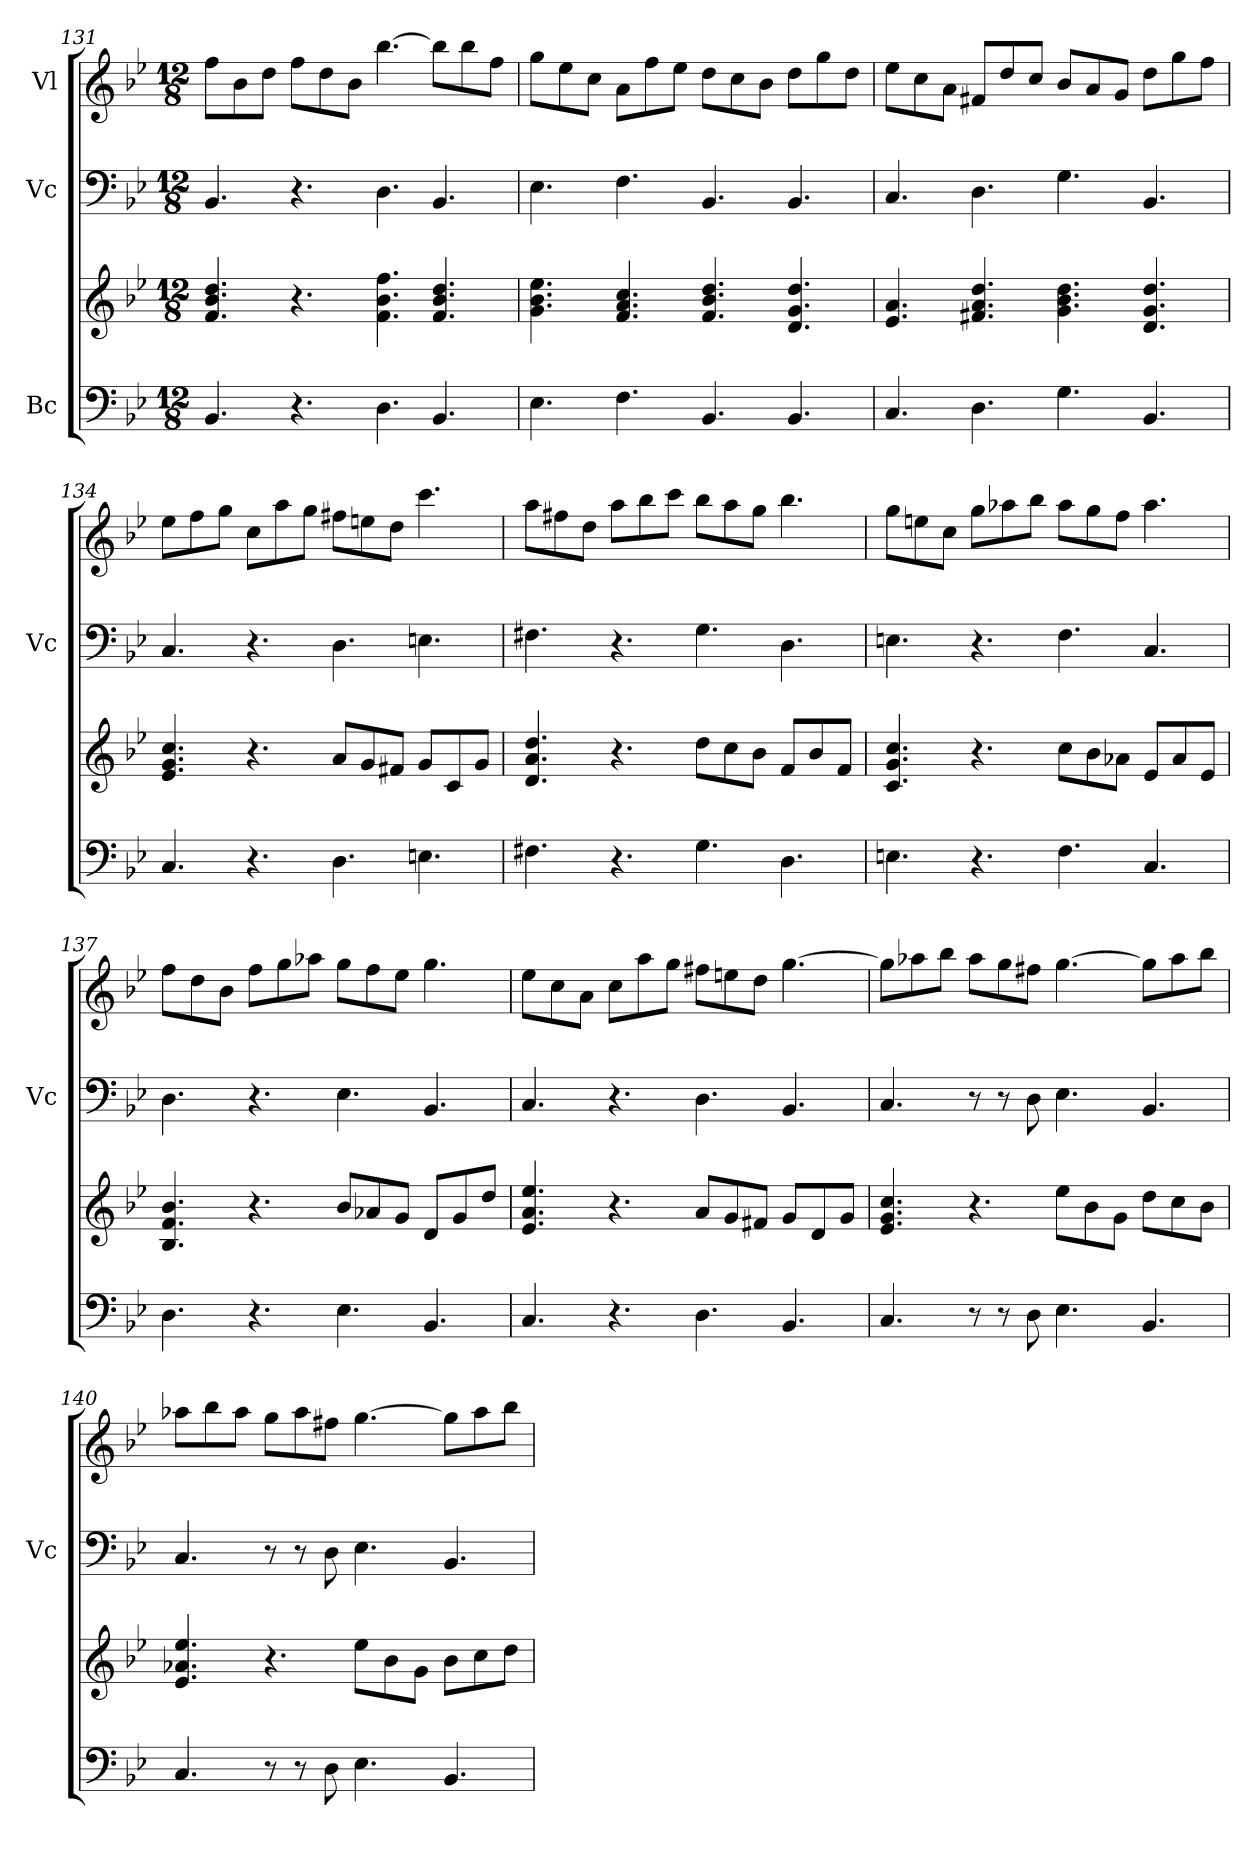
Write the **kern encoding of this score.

**kern	**kern	**kern	**kern
*part3	*part3	*part2	*part1
*staff4	*staff3	*staff2	*staff1
*I"Bc	*	*I"Vc	*I"Vl
*	*	*I'Vc	*
!!LO:LB:g=z
*clefF4	*clefG2	*clefF4	*clefG2
*k[b-e-]	*k[b-e-]	*k[b-e-]	*k[b-e-]
*M12/8	*M12/8	*M12/8	*M12/8
=131	=131	=131	=131
4.BB-/	4.f/ 4.b-/ 4.dd/	4.BB-/	8ff\L
.	.	.	8b-\
.	.	.	8dd\J
4.r	4.r	4.r	8ff\L
.	.	.	8dd\
.	.	.	8b-\J
4.D\	4.f\ 4.b-\ 4.ff\	4.D\	[4.bb-\
4.BB-/	4.f/ 4.b-/ 4.dd/	4.BB-/	8bb-\L]
.	.	.	8bb-\
.	.	.	8ff\J
=132	=132	=132	=132
4.E-\	4.g\ 4.b-\ 4.ee-\	4.E-\	8gg\L
.	.	.	8ee-\
.	.	.	8cc\J
4.F\	4.f/ 4.a/ 4.cc/	4.F\	8a\L
.	.	.	8ff\
.	.	.	8ee-\J
4.BB-/	4.f/ 4.b-/ 4.dd/	4.BB-/	8dd\L
.	.	.	8cc\
.	.	.	8b-\J
4.BB-/	4.d/ 4.g/ 4.dd/	4.BB-/	8dd\L
.	.	.	8gg\
.	.	.	8dd\J
=133	=133	=133	=133
4.C/	4.e-/ 4.a/	4.C/	8ee-\L
.	.	.	8cc\
.	.	.	8a\J
4.D\	4.f#X/ 4.a/ 4.dd/	4.D\	8f#X/L
.	.	.	8dd/
.	.	.	8cc/J
4.G\	4.g\ 4.b-\ 4.dd\	4.G\	8b-/L
.	.	.	8a/
.	.	.	8g/J
4.BB-/	4.d/ 4.g/ 4.dd/	4.BB-/	8dd\L
.	.	.	8gg\
.	.	.	8ff\J
=134	=134	=134	=134
4.C/	4.e-/ 4.g/ 4.cc/	4.C/	8ee-\L
.	.	.	8ff\
.	.	.	8gg\J
4.r	4.r	4.r	8cc\L
.	.	.	8aa\
.	.	.	8gg\J
4.D\	8a/L	4.D\	8ff#X\L
.	8g/	.	8een\
.	8f#X/J	.	8dd\J
4.En\	8g/L	4.En\	4.ccc\
.	8c/	.	.
.	8g/J	.	.
!!LO:PB:g=z
=135	=135	=135	=135
4.F#X\	4.d/ 4.a/ 4.dd/	4.F#X\	8aa\L
.	.	.	8ff#X\
.	.	.	8dd\J
4.r	4.r	4.r	8aa\L
.	.	.	8bb-\
.	.	.	8ccc\J
4.G\	8dd\L	4.G\	8bb-\L
.	8cc\	.	8aa\
.	8b-\J	.	8gg\J
4.D\	8f/L	4.D\	4.bb-\
.	8b-/	.	.
.	8f/J	.	.
=136	=136	=136	=136
4.En\	4.c/ 4.g/ 4.cc/	4.En\	8gg\L
.	.	.	8een\
.	.	.	8cc\J
4.r	4.r	4.r	8gg\L
.	.	.	8aa-X\
.	.	.	8bb-\J
4.F\	8cc\L	4.F\	8aa-\L
.	8b-\	.	8gg\
.	8a-X\J	.	8ff\J
4.C/	8e-/L	4.C/	4.aa-\
.	8a-/	.	.
.	8e-/J	.	.
=137	=137	=137	=137
4.D\	4.B-/ 4.f/ 4.b-/	4.D\	8ff\L
.	.	.	8dd\
.	.	.	8b-\J
4.r	4.r	4.r	8ff\L
.	.	.	8gg\
.	.	.	8aa-X\J
4.E-\	8b-/L	4.E-\	8gg\L
.	8a-X/	.	8ff\
.	8g/J	.	8ee-\J
4.BB-/	8d/L	4.BB-/	4.gg\
.	8g/	.	.
.	8dd/J	.	.
=138	=138	=138	=138
4.C/	4.e-/ 4.a/ 4.ee-/	4.C/	8ee-\L
.	.	.	8cc\
.	.	.	8a\J
4.r	4.r	4.r	8cc\L
.	.	.	8aa\
.	.	.	8gg\J
4.D\	8a/L	4.D\	8ff#X\L
.	8g/	.	8een\
.	8f#X/J	.	8dd\J
4.BB-/	8g/L	4.BB-/	[4.gg\
.	8d/	.	.
.	8g/J	.	.
!!LO:LB:g=z
=139	=139	=139	=139
4.C/	4.e-/ 4.g/ 4.cc/	4.C/	8gg\L]
.	.	.	8aa-X\
.	.	.	8bb-\J
8r	4.r	8r	8aa-\L
8r	.	8r	8gg\
8D\	.	8D\	8ff#X\J
4.E-\	8ee-\L	4.E-\	[4.gg\
.	8b-\	.	.
.	8g\J	.	.
4.BB-/	8dd\L	4.BB-/	8gg\L]
.	8cc\	.	8aa-\
.	8b-\J	.	8bb-\J
=140	=140	=140	=140
4.C/	4.e-/ 4.a-X/ 4.ee-/	4.C/	8aa-X\L
.	.	.	8bb-\
.	.	.	8aa-\J
8r	4.r	8r	8gg\L
8r	.	8r	8aa-\
8D\	.	8D\	8ff#X\J
4.E-\	8ee-\L	4.E-\	[4.gg\
.	8b-\	.	.
.	8g\J	.	.
4.BB-/	8b-\L	4.BB-/	8gg\L]
.	8cc\	.	8aa-\
.	8dd\J	.	8bb-\J
=	=	=	=
*-	*-	*-	*-
